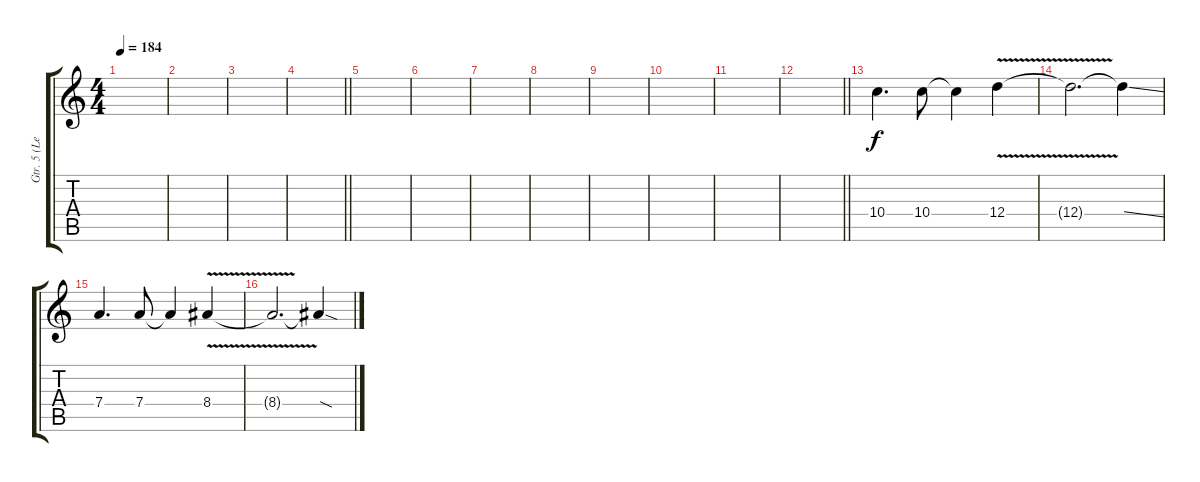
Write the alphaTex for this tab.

\track ("Gtr. 5 (Lead)" "Gtr. 5 (Le") {instrument distortionguitar}
\staff {score tabs}
\tuning (E4 B3 G3 D3 A2 D2) {hide}
\ts (4 4)
\tempo 184
\clef g2
\ks c
|
|
|
\barLineRight lightlight
|
|
|
|
|
|
|
|
\barLineRight lightlight
|
10.4.4{d} 10.4.8 10.4{t}.4 12.4{v}.4 |
12.4{t}.2{d} 12.4{ss t}.4 |
7.4.4{d} 7.4.8 7.4{t}.4 8.4{v}.4 |
8.4{t}.2{d} 8.4{sod t}.4
